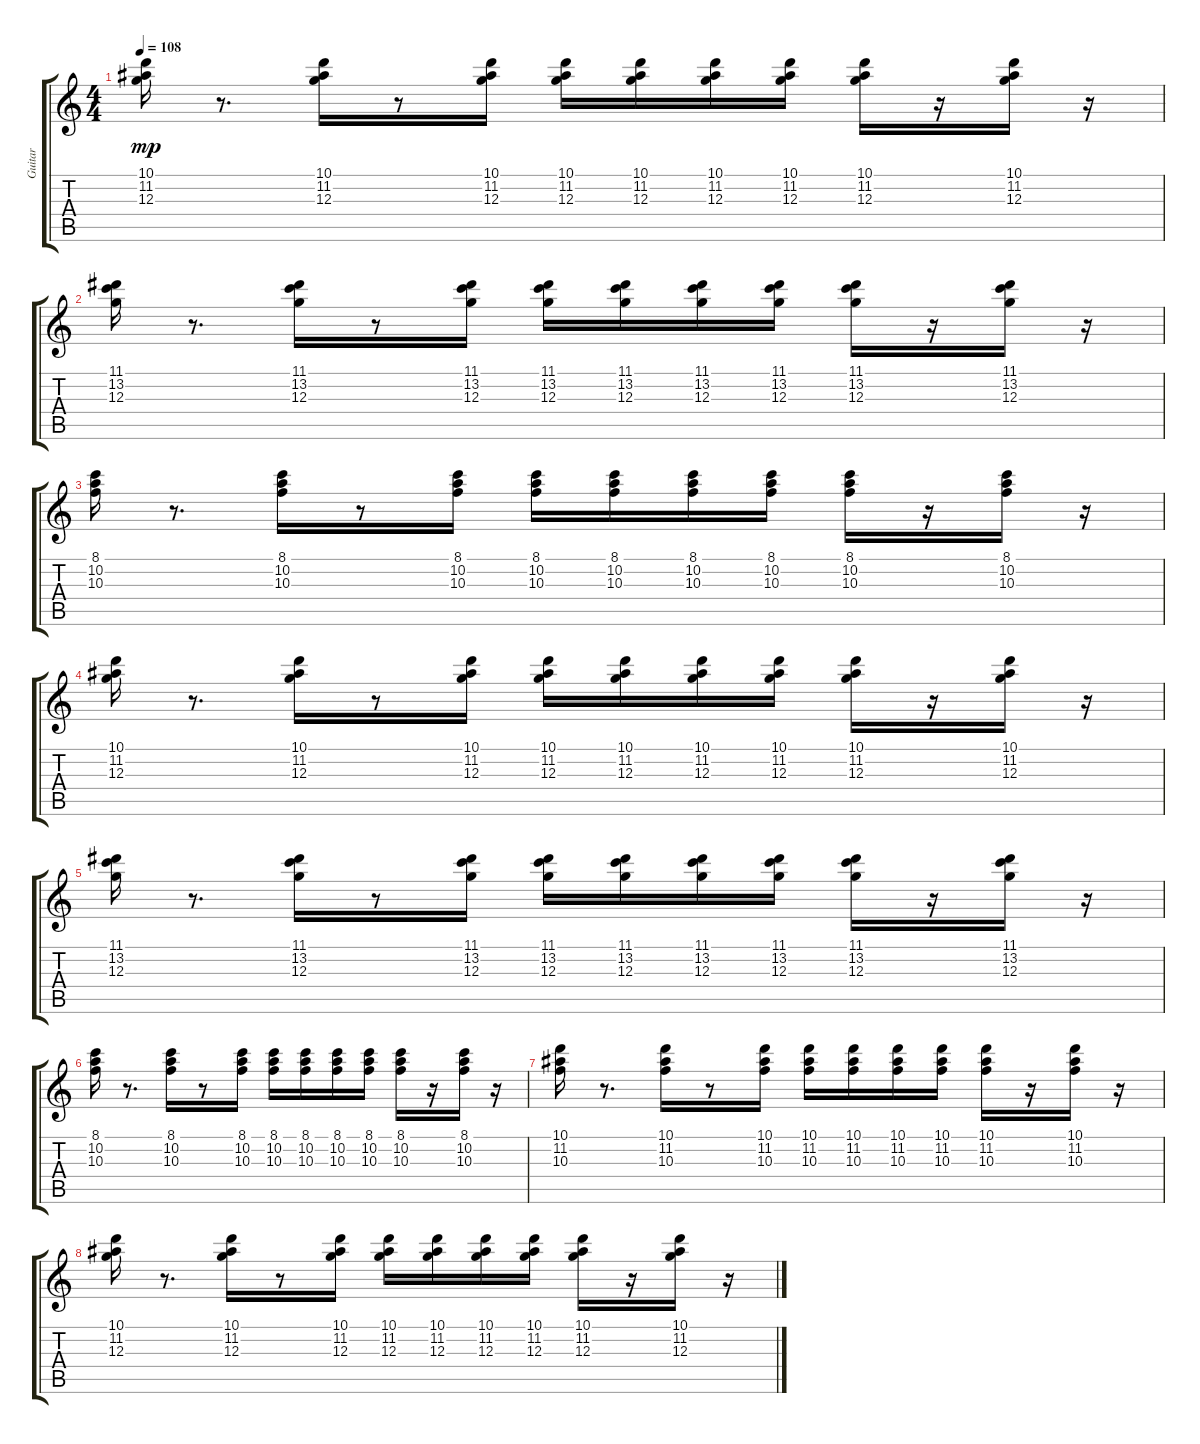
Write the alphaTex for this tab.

\track ("Guitar" "Guitar") {instrument electricguitarmuted}
\staff {score tabs}
\tuning (E4 B3 G3 D3 A2 E2) {hide}
\ts (4 4)
\tempo 108
\clef g2
\ks c
(10.1 11.2 12.3).16{dy mp balance 5} r.8{d} (10.1 11.2 12.3).16 r.8 (10.1 11.2 12.3).16 (10.1 11.2 12.3).16{balance 11} (10.1 11.2 12.3).16 (10.1 11.2 12.3).16 (10.1 11.2 12.3).16{balance 4} (10.1 11.2 12.3).16 r.16 (10.1 11.2 12.3).16{balance 8} r.16 |
(11.1 13.2 12.3).16{balance 5} r.8{d} (11.1 13.2 12.3).16 r.8 (11.1 13.2 12.3).16 (11.1 13.2 12.3).16{balance 11} (11.1 13.2 12.3).16 (11.1 13.2 12.3).16 (11.1 13.2 12.3).16{balance 4} (11.1 13.2 12.3).16 r.16 (11.1 13.2 12.3).16{balance 8} r.16 |
(8.1 10.2 10.3).16{balance 5} r.8{d} (8.1 10.2 10.3).16 r.8 (8.1 10.2 10.3).16 (8.1 10.2 10.3).16{balance 11} (8.1 10.2 10.3).16 (8.1 10.2 10.3).16 (8.1 10.2 10.3).16{balance 4} (8.1 10.2 10.3).16 r.16 (8.1 10.2 10.3).16{balance 8} r.16 |
(10.1 11.2 12.3).16{balance 5} r.8{d} (10.1 11.2 12.3).16 r.8 (10.1 11.2 12.3).16 (10.1 11.2 12.3).16{balance 11} (10.1 11.2 12.3).16 (10.1 11.2 12.3).16 (10.1 11.2 12.3).16{balance 4} (10.1 11.2 12.3).16 r.16 (10.1 11.2 12.3).16{balance 8} r.16 |
(11.1 13.2 12.3).16{balance 5} r.8{d} (11.1 13.2 12.3).16 r.8 (11.1 13.2 12.3).16 (11.1 13.2 12.3).16{balance 11} (11.1 13.2 12.3).16 (11.1 13.2 12.3).16 (11.1 13.2 12.3).16{balance 4} (11.1 13.2 12.3).16 r.16 (11.1 13.2 12.3).16{balance 8} r.16 |
(8.1 10.2 10.3).16{balance 5} r.8{d} (8.1 10.2 10.3).16 r.8 (8.1 10.2 10.3).16 (8.1 10.2 10.3).16{balance 11} (8.1 10.2 10.3).16 (8.1 10.2 10.3).16 (8.1 10.2 10.3).16{balance 4} (8.1 10.2 10.3).16 r.16 (8.1 10.2 10.3).16{balance 8} r.16 |
(10.1 11.2 10.3).16{balance 5} r.8{d} (10.1 11.2 10.3).16 r.8 (10.1 11.2 10.3).16 (10.1 11.2 10.3).16{balance 11} (10.1 11.2 10.3).16 (10.1 11.2 10.3).16 (10.1 11.2 10.3).16{balance 4} (10.1 11.2 10.3).16 r.16 (10.1 11.2 10.3).16{balance 8} r.16 |
(10.1 11.2 12.3).16{balance 5} r.8{d} (10.1 11.2 12.3).16 r.8 (10.1 11.2 12.3).16 (10.1 11.2 12.3).16{balance 11} (10.1 11.2 12.3).16 (10.1 11.2 12.3).16 (10.1 11.2 12.3).16{balance 4} (10.1 11.2 12.3).16 r.16 (10.1 11.2 12.3).16{balance 8} r.16
